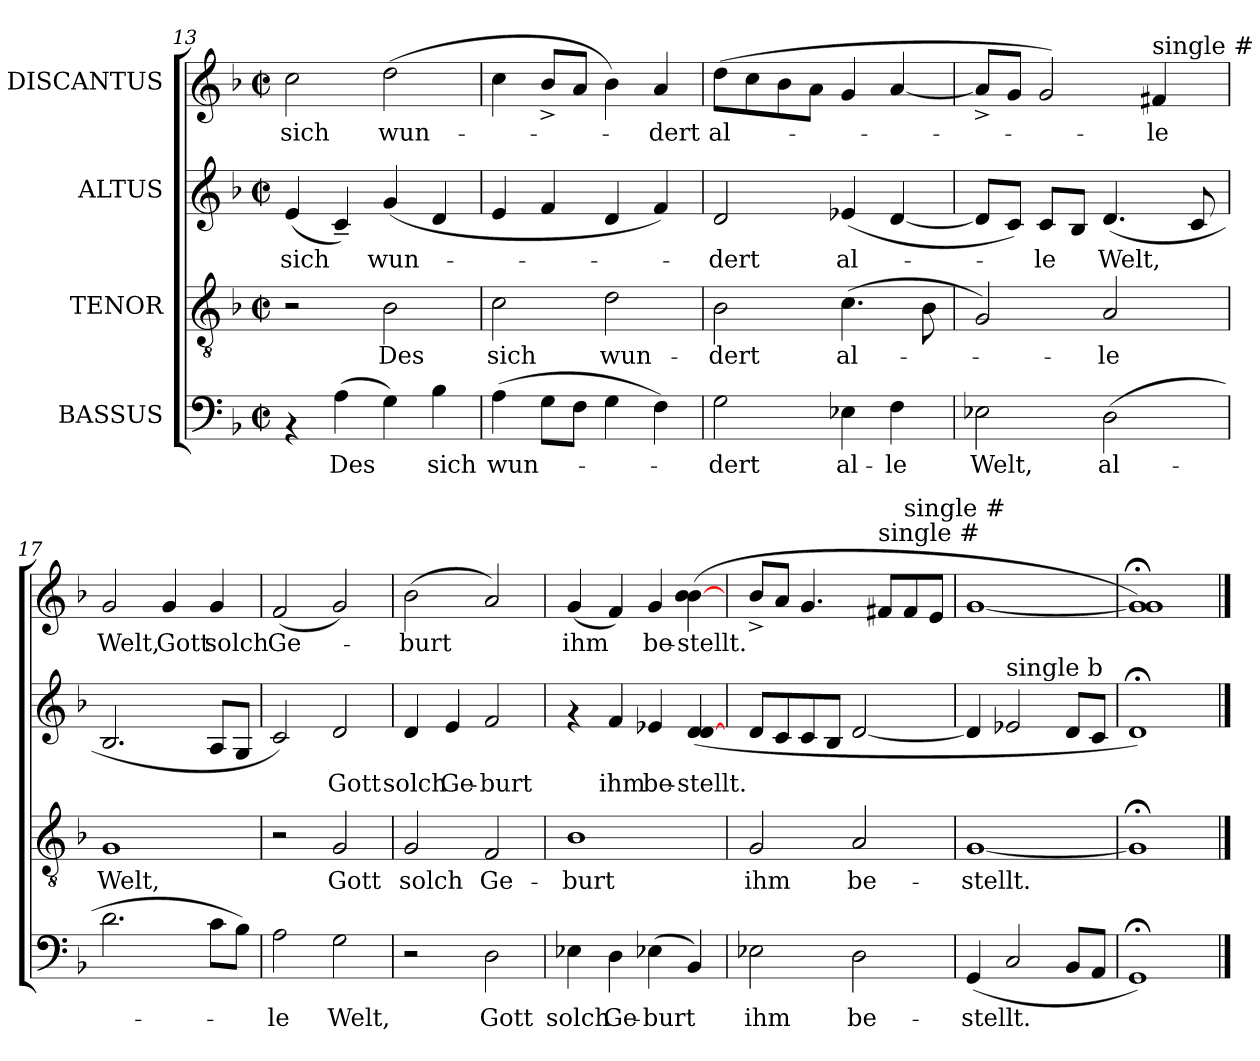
**kern	**text	**kern	**text	**kern	**text	**kern	**text
*part4	*part4	*part3	*part3	*part2	*part2	*part1	*part1
*staff4	*staff4	*staff3	*staff3	*staff2	*staff2	*staff1	*staff1
*I"BASSUS	*	*I"TENOR	*	*I"ALTUS	*	*I"DISCANTUS	*
!!LO:PB:g=z
*clefF4	*	*clefGv2	*	*clefG2	*	*clefG2	*
*k[b-]	*	*k[b-]	*	*k[b-]	*	*k[b-]	*
*F:	*	*F:	*	*F:	*	*F:	*
*M2/2	*	*M2/2	*	*M2/2	*	*M2/2	*
*met(c|)	*	*met(c|)	*	*met(c|)	*	*met(c|)	*
=13	=13	=13	=13	=13	=13	=13	=13
!	!	!	!	!	!LO:LY:b	!	!LO:LY:b
4rAA	.	2r	.	(<4e/	sich	2cc\	sich
!	!LO:LY:b	!	!	!	!	!	!
(>4A\	Des	.	.	4c~</)	.	.	.
!	!	!	!LO:LY:b	!	!LO:LY:b	!	!LO:LY:b
4G\)	.	2B-\	Des	(<4g/	wun-	(>2dd\	wun-
!	!LO:LY:b	!	!	!	!	!	!
4B-\	sich	.	.	4d/	.	.	.
=14	=14	=14	=14	=14	=14	=14	=14
!	!LO:LY:b	!	!LO:LY:b	!	!	!	!
(>4A\	wun-	2c\	sich	4e/	.	4cc\	.
8G\L	.	.	.	4f/	.	8b-^</L	.
8F\J	.	.	.	.	.	8a/J	.
!	!	!	!LO:LY:b	!	!	!	!
4G\	.	2d\	wun-	4d/	.	4b-\)	.
!	!	!	!	!	!	!	!LO:LY:b
4F\)	.	.	.	4f/)	.	4a/	-dert
=15	=15	=15	=15	=15	=15	=15	=15
!	!LO:LY:b	!	!LO:LY:b	!	!LO:LY:b	!	!LO:LY:b
2G\	-dert	2B-\	-dert	2d/	-dert	(>8dd\L	al-
.	.	.	.	.	.	8cc\	.
.	.	.	.	.	.	8b-\	.
.	.	.	.	.	.	8a\J	.
!	!LO:LY:b	!	!LO:LY:b	!	!LO:LY:b	!	!
4E-X\	al-	(>4.c\	al-	(<4e-X/	al-	4g/	.
!	!LO:LY:b	!	!	!	!	!	!
4F\	-le	.	.	[<4d/	.	[<4a/	.
.	.	8B-\	.	.	.	.	.
=16	=16	=16	=16	=16	=16	=16	=16
!	!LO:LY:b	!	!	!	!	!	!
2E-X\	Welt,	2G/)	.	8d/L]	.	8a^</L]	.
.	.	.	.	8c/J)	.	8g/J	.
!	!	!	!	!	!LO:LY:b	!	!
.	.	.	.	8c/L	-le	2g/)	.
.	.	.	.	8B-/J	.	.	.
!	!LO:LY:b	!	!LO:LY:b	!	!LO:LY:b	!	!
(>2D\	al-	2A/	-le	(<4.d/	Welt,	.	.
!	!	!	!	!	!	!LO:TX:a:t=single #	!
!	!	!	!	!	!	!	!LO:LY:b
.	.	.	.	.	.	4f#/	-le
.	.	.	.	8c/	.	.	.
=17	=17	=17	=17	=17	=17	=17	=17
!	!	!	!LO:LY:b	!	!	!	!LO:LY:b
2.d\	.	1G	Welt,	2.B-/	.	2g/	Welt,
!	!	!	!	!	!	!	!LO:LY:b
.	.	.	.	.	.	4g/	Gott
!	!	!	!	!	!	!	!LO:LY:b
8c\L	.	.	.	8A/L	.	4g/	solch
8B-\J)	.	.	.	8G/J	.	.	.
=18	=18	=18	=18	=18	=18	=18	=18
!	!LO:LY:b	!	!	!	!	!	!LO:LY:b
2A\	-le	2r	.	2c/)	.	(<2f/	Ge-
!	!LO:LY:b	!	!LO:LY:b	!	!LO:LY:b	!	!
2G\	Welt,	2G/	Gott	2d/	Gott	2g/)	.
!!LO:LB:g=z
=19	=19	=19	=19	=19	=19	=19	=19
!	!	!	!LO:LY:b	!	!LO:LY:b	!	!LO:LY:b
2r	.	2G/	solch	4d/	solch	(>2b-\	-burt
!	!	!	!	!	!LO:LY:b	!	!
.	.	.	.	4e/	Ge-	.	.
!	!LO:LY:b	!	!LO:LY:b	!	!LO:LY:b	!	!
2D\	Gott	2F/	Ge-	2f/	-burt	2a/)	.
=20	=20	=20	=20	=20	=20	=20	=20
!	!LO:LY:b	!	!LO:LY:b	!	!	!	!LO:LY:b
4E-X\	solch	1B-	-burt	4rf	.	(<4g/	ihm
!	!LO:LY:b	!	!	!	!LO:LY:b	!	!
4D\	Ge-	.	.	4f/	ihm	4f/)	.
!	!LO:LY:b	!	!	!	!LO:LY:b	!	!LO:LY:b
(>4E-X\	-burt	.	.	4e-X/	be-	4g/	be-
!	!	!	!	!	!LO:LY:b	!	!LO:LY:b
4BB-/)	.	.	.	(<4d/ [<4d/	-stellt.	(>4b-\ [>4b-\	-stellt.
=21	=21	=21	=21	=21	=21	=21	=21
!	!LO:LY:b	!	!LO:LY:b	!	!	!	!
2E-X\	ihm	2G/	ihm	8d/L	.	8b-^</L	.
.	.	.	.	8c/	.	8a/J	.
.	.	.	.	8c/	.	4.g/	.
.	.	.	.	8B-/J	.	.	.
!	!LO:LY:b	!	!LO:LY:b	!	!	!	!
2D\	be-	2A/	be-	[<2d/	.	.	.
!	!	!	!	!	!	!LO:TX:a:t=single #	!
.	.	.	.	.	.	8f#/L	.
!	!	!	!	!	!	!LO:TX:a:t=single #	!
.	.	.	.	.	.	8f#/	.
.	.	.	.	.	.	8e/J	.
=22	=22	=22	=22	=22	=22	=22	=22
!	!LO:LY:b	!	!LO:LY:b	!	!	!	!
(<4GG/	-stellt.	[<1G	-stellt.	4d/]	.	[<1g	.
!	!	!	!	!LO:TX:a:t=single b	!	!	!
2C/	.	.	.	2e-/	.	.	.
8BB-/L	.	.	.	8d/L	.	.	.
8AA/J	.	.	.	8c/J	.	.	.
=23	=23	=23	=23	=23	=23	=23	=23
1GG;)	.	1G;]	.	1d;)	.	1g]; 1g;)	.
==	==	==	==	==	==	==	==
*-	*-	*-	*-	*-	*-	*-	*-
